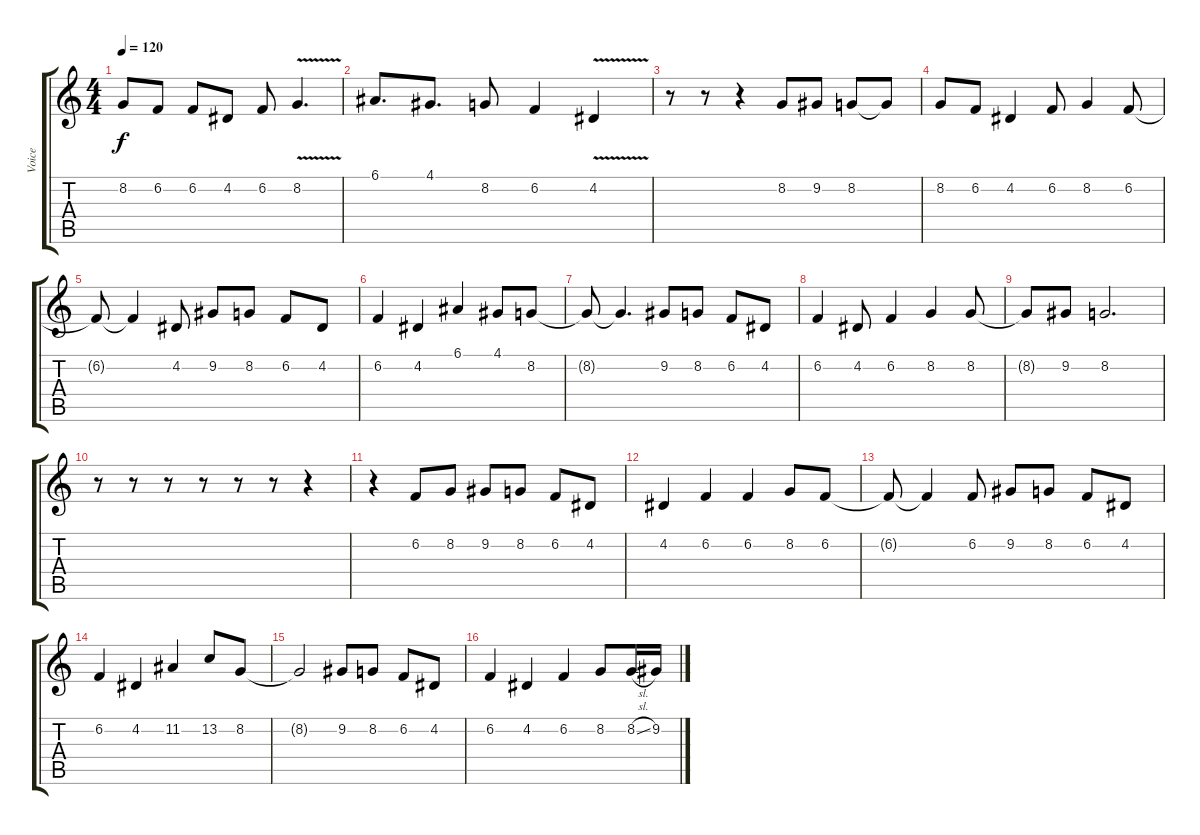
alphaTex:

\track ("Voice" "Voice") {instrument clavinet}
\staff {score tabs}
\tuning (E4 B3 G3 D3 A2 E2) {hide}
\ts (4 4)
\tempo 120
\clef g2
\ks c
8.2{t}.8{dy f} 6.2.8 6.2.8 4.2.8 6.2.8 8.2{v}.4{d} |
6.1.8{d} 4.1.8{d} 8.2.8 6.2.4 4.2{v}.4 |
r.8 r.8 r.4 8.2.8 9.2.8 8.2.8 8.2{t}.8 |
8.2.8 6.2.8 4.2.4 6.2.8 8.2.4 6.2.8 |
6.2{t}.8 6.2{t}.4 4.2.8 9.2.8 8.2.8 6.2.8 4.2.8 |
6.2.4 4.2.4 6.1.4 4.1.8 8.2.8 |
8.2{t}.8 8.2{t}.4{d} 9.2.8 8.2.8 6.2.8 4.2.8 |
6.2.4 4.2.8 6.2.4 8.2.4 8.2.8 |
8.2{t}.8 9.2.8 8.2.2{d} |
r.8 r.8 r.8 r.8 r.8 r.8 r.4 |
r.4 6.2.8 8.2.8 9.2.8 8.2.8 6.2.8 4.2.8 |
4.2.4 6.2.4 6.2.4 8.2.8 6.2.8 |
6.2{t}.8 6.2{t}.4 6.2.8 9.2.8 8.2.8 6.2.8 4.2.8 |
6.2.4 4.2.4 11.2.4 13.2.8 8.2.8 |
8.2{t}.2 9.2.8 8.2.8 6.2.8 4.2.8 |
6.2.4 4.2.4 6.2.4 8.2.8 8.2{sl}.16 9.2{sl}.16
